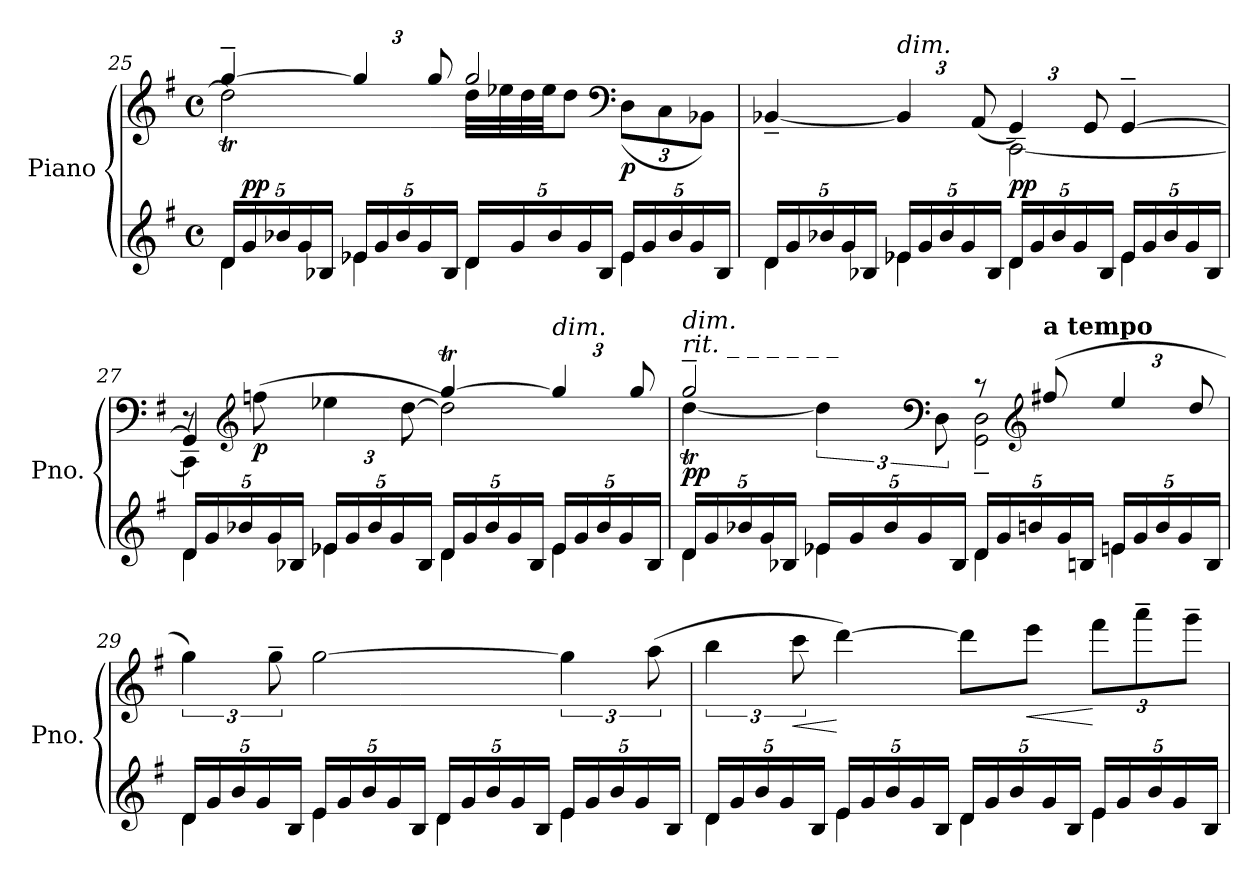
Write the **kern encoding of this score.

**kern	**kern	**dynam
*part1	*part1	*part1
*staff2	*staff1	*staff1/2
*I"Piano	*	*
*I'Pno.	*	*
!!LO:LB:g=z
*clefG2	*clefG2	*
*k[f#]	*k[f#]	*
*M4/4	*M4/4	*
*met(c)	*met(c)	*
*Xbrackettup	*	*
=25	=25	=25
*^	*^	*
20d/LL	4d\	[4gg~/	2ddT\]	.
!	!	!	!	!LO:DY:a=2
20g/	.	.	.	pp
20b-X/	.	.	.	.
20g/	.	.	.	.
20B-X/JJ	.	.	.	.
*	*	*Xbrackettup	*	*
20e-X/LL	4e-\	6gg/]	.	.
20g/	.	.	.	.
20b-/	.	.	.	.
20g/	.	.	.	.
.	.	12gg/	.	.
20B-/JJ	.	.	.	.
20d/LL	4d\	2gg/	32dd\LLL	.
.	.	.	32ee-X\	.
20g/	.	.	.	.
.	.	.	32dd\	.
.	.	.	32ee-\JJ	.
20b-/	.	.	.	.
.	.	.	8dd\J	.
20g/	.	.	.	.
20B-/JJ	.	.	.	.
*	*	*clefF4	*	*
!	!	!	!	!LO:DY:b
20e-/LL	4e-\	.	(12D\L	p
20g/	.	.	.	.
.	.	.	12C\	.
20b-/	.	.	.	.
20g/	.	.	.	.
.	.	.	12BB-X\J)	.
20B-/JJ	.	.	.	.
!!LO:PB:g=z	!!
=26	=26	=26	=26	=26
20d/LL	4d\	[4BB-X~/	2ryy	.
20g/	.	.	.	.
20b-X/	.	.	.	.
20g/	.	.	.	.
20B-X/JJ	.	.	.	.
!	!	!LO:TX:a:i:t=dim.	!	!
20e-X/LL	4e-\	6BB-/]	.	.
20g/	.	.	.	.
20b-/	.	.	.	.
20g/	.	.	.	.
.	.	(12AA/	.	.
20B-/JJ	.	.	.	.
!	!	!	!	!LO:DY:a=2
20d/LL	4d\	6GG/)	[2CC\	pp
20g/	.	.	.	.
20b-/	.	.	.	.
20g/	.	.	.	.
.	.	12GG/	.	.
20B-/JJ	.	.	.	.
20e-/LL	4e-\	[4GG~/	.	.
20g/	.	.	.	.
20b-/	.	.	.	.
20g/	.	.	.	.
20B-/JJ	.	.	.	.
=27	=27	=27	=27	=27
*	*	*	*^	*
20d/LL	4d\	4GG/]	4CC\]	8r	.
20g/	.	.	.	.	.
20b-X/	.	.	.	.	.
*	*	*clefG2	*	*	*
!	!	!	!	!	!LO:DY:b
.	.	.	.	(8ffn\	p
20g/	.	.	.	.	.
20B-X/JJ	.	.	.	.	.
20e-X/LL	4e-\	4ryy	2.ryy	6ee-X\	.
20g/	.	.	.	.	.
20b-/	.	.	.	.	.
20g/	.	.	.	.	.
.	.	.	.	[12dd\	.
20B-/JJ	.	.	.	.	.
20d/LL	4d\	[4gg/	.	2ddT\])	.
20g/	.	.	.	.	.
20b-/	.	.	.	.	.
20g/	.	.	.	.	.
20B-/JJ	.	.	.	.	.
!	!	!LO:TX:a:i:t=dim.	!	!	!
20e-/LL	4e-\	6gg/]	.	.	.
20g/	.	.	.	.	.
20b-/	.	.	.	.	.
20g/	.	.	.	.	.
.	.	12gg/	.	.	.
20B-/JJ	.	.	.	.	.
*	*	*	*v	*v	*
!!LO:LB:g=z
=28	=28	=28	=28	=28
!	!	!LO:TX:a:i:t=rit.   _      _      _      _      _      _	!	!
!	!	!LO:TX:a:i:t=dim.	!	!
!	!	!	!	!LO:DY:b
20d/LL	4d\	2gg~/	[4ddT\	pp
20g/	.	.	.	.
20b-X/	.	.	.	.
20g/	.	.	.	.
20B-X/JJ	.	.	.	.
*	*	*	*brackettup	*
20e-X/LL	4e-\	.	6dd\]	.
20g/	.	.	.	.
20b-/	.	.	.	.
20g/	.	.	.	.
*	*	*clefF4	*	*
.	.	.	12D\	.
20B-/JJ	.	.	.	.
20d/LL	4d\	8r	2GG\~ 2D\~	.
20g/	.	.	.	.
20bn/	.	.	.	.
*	*	*clefG2	*	*
!	!	!LO:TX:a:B:t=a tempo	!	!
.	.	(8ff#X/	.	.
20g/	.	.	.	.
20Bn/JJ	.	.	.	.
*	*	*Xbrackettup	*	*
20en/LL	4e\	6ee/	.	.
20g/	.	.	.	.
20b/	.	.	.	.
20g/	.	.	.	.
.	.	12dd/	.	.
20B/JJ	.	.	.	.
*	*	*v	*v	*
=29	=29	=29	=29
20d/LL	4d\	6gg\)	.
20g/	.	.	.
20b/	.	.	.
20g/	.	.	.
.	.	12gg~\	.
20B/JJ	.	.	.
20e/LL	4e\	[2gg\	.
20g/	.	.	.
20b/	.	.	.
20g/	.	.	.
20B/JJ	.	.	.
20d/LL	4d\	.	.
20g/	.	.	.
20b/	.	.	.
20g/	.	.	.
20B/JJ	.	.	.
20e/LL	4e\	6gg\]	.
20g/	.	.	.
20b/	.	.	.
20g/	.	.	.
.	.	(12aa\	.
20B/JJ	.	.	.
!!LO:PB:g=z
=30	=30	=30	=30
20d/LL	4d\	6bb\	.
20g/	.	.	.
20b/	.	.	.
20g/	.	.	.
!	!	!	!LO:HP:b
.	.	12ccc\	<
20B/JJ	.	.	.
20e/LL	4e\	[4ddd\)	[
20g/	.	.	.
20b/	.	.	.
20g/	.	.	.
20B/JJ	.	.	.
20d/LL	4d\	8ddd\L]	.
20g/	.	.	.
20b/	.	.	.
!	!	!	!LO:HP:b
.	.	8eee\J	<
20g/	.	.	.
20B/JJ	.	.	.
20e/LL	4e\	12fff#\L	[
20g/	.	.	.
.	.	12aaa~\	.
20b/	.	.	.
20g/	.	.	.
.	.	12ggg~\J	.
20B/JJ	.	.	.
*v	*v	*	*
=	=	=
*-	*-	*-
